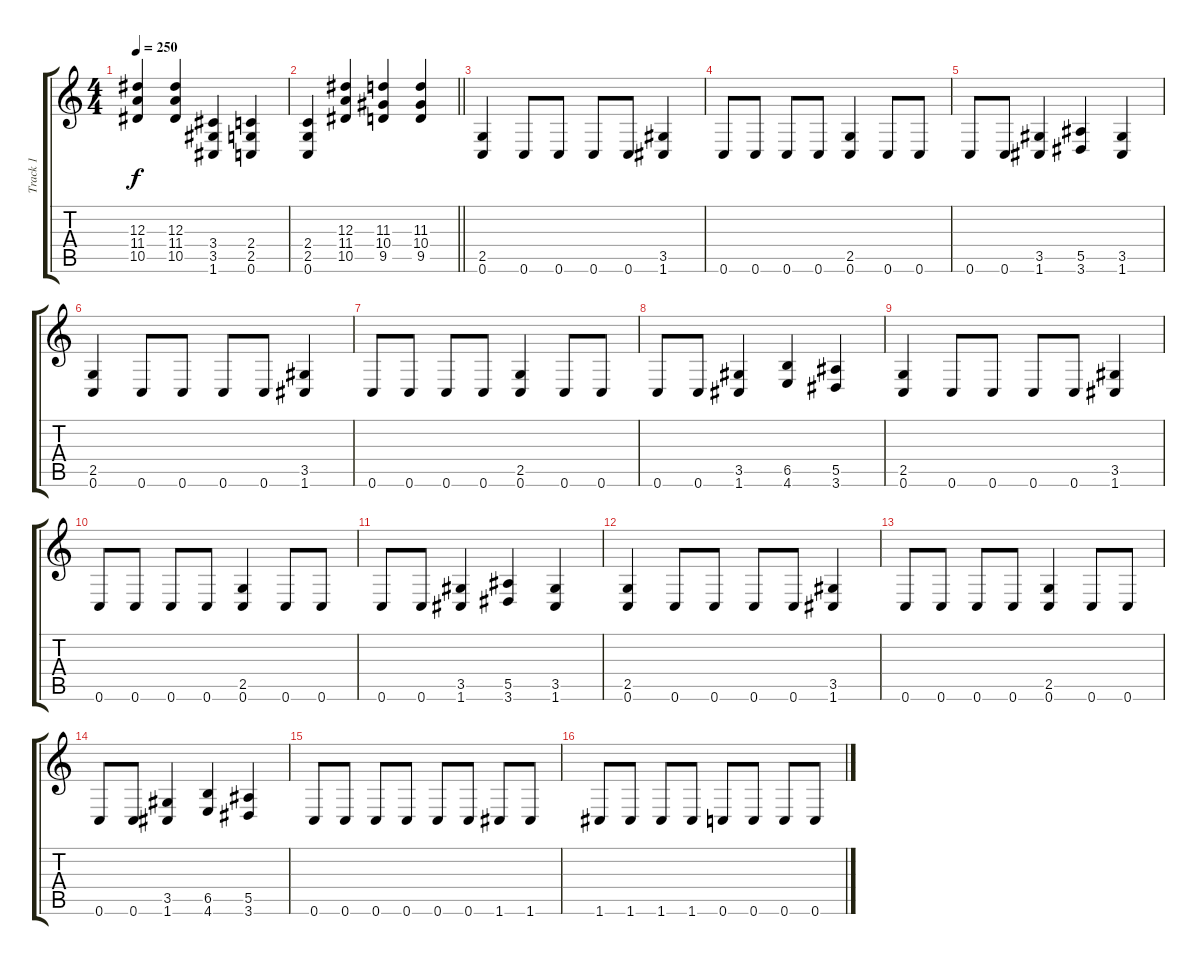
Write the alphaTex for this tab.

\track ("Track 1" "Track 1") {instrument overdrivenguitar}
\staff {score tabs}
\tuning (C4 G3 Eb3 Bb2 F2 C2) {hide}
\ts (4 4)
\tempo 250
\clef g2
\ks c
(12.3 11.4 10.5).4{dy f} (12.3 11.4 10.5).4 (3.4 3.5 1.6).4 (2.4 2.5 0.6).4 |
\barLineRight lightlight
(2.4 2.5 0.6).4 (12.3 11.4 10.5).4 (11.3 10.4 9.5).4 (11.3 10.4 9.5).4 |
(2.5 0.6).4 0.6.8 0.6.8 0.6.8 0.6.8 (3.5 1.6).4 |
0.6.8 0.6.8 0.6.8 0.6.8 (2.5 0.6).4 0.6.8 0.6.8 |
0.6.8 0.6.8 (3.5 1.6).4 (5.5 3.6).4 (3.5 1.6).4 |
(2.5 0.6).4 0.6.8 0.6.8 0.6.8 0.6.8 (3.5 1.6).4 |
0.6.8 0.6.8 0.6.8 0.6.8 (2.5 0.6).4 0.6.8 0.6.8 |
0.6.8 0.6.8 (3.5 1.6).4 (6.5 4.6).4 (5.5 3.6).4 |
(2.5 0.6).4 0.6.8 0.6.8 0.6.8 0.6.8 (3.5 1.6).4 |
0.6.8 0.6.8 0.6.8 0.6.8 (2.5 0.6).4 0.6.8 0.6.8 |
0.6.8 0.6.8 (3.5 1.6).4 (5.5 3.6).4 (3.5 1.6).4 |
(2.5 0.6).4 0.6.8 0.6.8 0.6.8 0.6.8 (3.5 1.6).4 |
0.6.8 0.6.8 0.6.8 0.6.8 (2.5 0.6).4 0.6.8 0.6.8 |
0.6.8 0.6.8 (3.5 1.6).4 (6.5 4.6).4 (5.5 3.6).4 |
0.6.8 0.6.8 0.6.8 0.6.8 0.6.8 0.6.8 1.6.8 1.6.8 |
1.6.8 1.6.8 1.6.8 1.6.8 0.6.8 0.6.8 0.6.8 0.6.8
